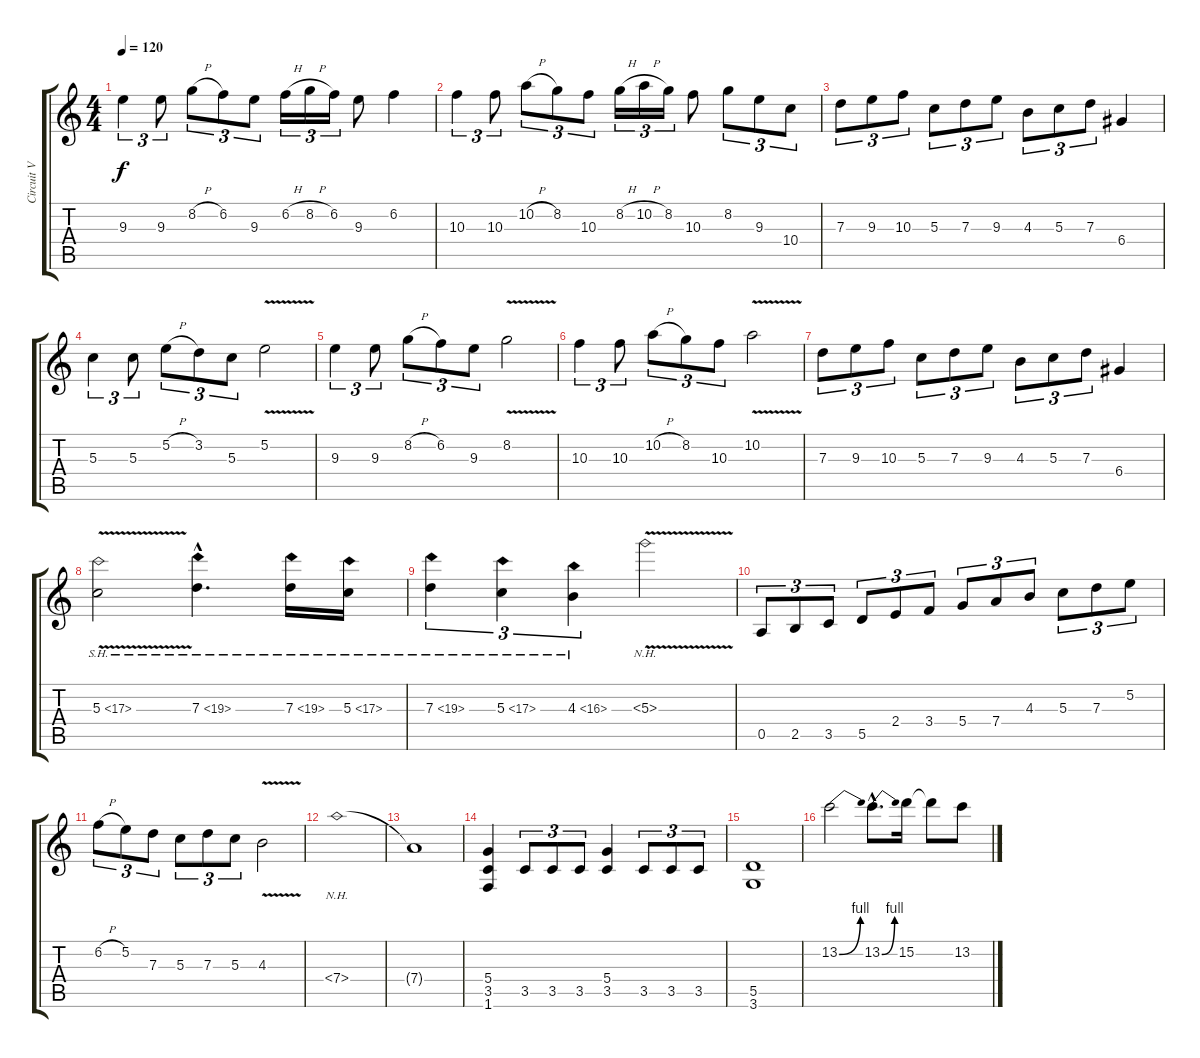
\track ("Circuit V Panther" "Circuit V ") {instrument overdrivenguitar}
\staff {score tabs}
\tuning (E4 B3 G3 D3 A2 E2) {hide}
\ts (4 4)
\tempo 120
\clef g2
\ks c
9.3.4{tu (3 2) dy f} 9.3.8{tu (3 2)} 8.2{h}.8{tu (3 2)} 6.2.8{tu (3 2)} 9.3.8{tu (3 2)} 6.2{h}.16{tu (3 2)} 8.2{h}.16{tu (3 2)} 6.2.16{tu (3 2)} 9.3.8 6.2.4 |
10.3.4{tu (3 2)} 10.3.8{tu (3 2)} 10.2{h}.8{tu (3 2)} 8.2.8{tu (3 2)} 10.3.8{tu (3 2)} 8.2{h}.16{tu (3 2)} 10.2{h}.16{tu (3 2)} 8.2.16{tu (3 2)} 10.3.8 8.2.8{tu (3 2)} 9.3.8{tu (3 2)} 10.4.8{tu (3 2)} |
7.3.8{tu (3 2)} 9.3.8{tu (3 2)} 10.3.8{tu (3 2)} 5.3.8{tu (3 2)} 7.3.8{tu (3 2)} 9.3.8{tu (3 2)} 4.3.8{tu (3 2)} 5.3.8{tu (3 2)} 7.3.8{tu (3 2)} 6.4.4 |
5.3.4{tu (3 2)} 5.3.8{tu (3 2)} 5.2{h}.8{tu (3 2)} 3.2.8{tu (3 2)} 5.3.8{tu (3 2)} 5.2{v}.2 |
9.3.4{tu (3 2)} 9.3.8{tu (3 2)} 8.2{h}.8{tu (3 2)} 6.2.8{tu (3 2)} 9.3.8{tu (3 2)} 8.2{v}.2 |
10.3.4{tu (3 2)} 10.3.8{tu (3 2)} 10.2{h}.8{tu (3 2)} 8.2.8{tu (3 2)} 10.3.8{tu (3 2)} 10.2{v}.2 |
7.3.8{tu (3 2)} 9.3.8{tu (3 2)} 10.3.8{tu (3 2)} 5.3.8{tu (3 2)} 7.3.8{tu (3 2)} 9.3.8{tu (3 2)} 4.3.8{tu (3 2)} 5.3.8{tu (3 2)} 7.3.8{tu (3 2)} 6.4.4 |
5.3{sh 12 v}.2{volume 15} 7.3{sh 12 hac}.4{d} 7.3{sh 12}.16 5.3{sh 12}.16 |
7.3{sh 12}.4{tu (3 2)} 5.3{sh 12}.4{tu (3 2)} 4.3{sh 12}.4{tu (3 2)} 5.3{nh v}.2 |
0.5.8{tu (3 2)} 2.5.8{tu (3 2)} 3.5.8{tu (3 2)} 5.5.8{tu (3 2)} 2.4.8{tu (3 2)} 3.4.8{tu (3 2)} 5.4.8{tu (3 2)} 7.4.8{tu (3 2)} 4.3.8{tu (3 2)} 5.3.8{tu (3 2)} 7.3.8{tu (3 2)} 5.2.8{tu (3 2)} |
6.2{h}.8{tu (3 2)} 5.2.8{tu (3 2)} 7.3.8{tu (3 2)} 5.3.8{tu (3 2)} 7.3.8{tu (3 2)} 5.3.8{tu (3 2)} 4.3{v}.2 |
7.4{nh}.1 |
7.4{t}.1 |
(5.4 3.5 1.6).4{volume 11} 3.5.8{tu (3 2)} 3.5.8{tu (3 2)} 3.5.8{tu (3 2)} (5.4 3.5).4 3.5.8{tu (3 2)} 3.5.8{tu (3 2)} 3.5.8{tu (3 2)} |
(5.5 3.6).1 |
13.2{be (bend 0 0 60 4)}.2{volume 15} 13.2{be (bend 0 0 60 4) hac}.8{d} 15.2.16 15.2{t}.8 13.2.8
